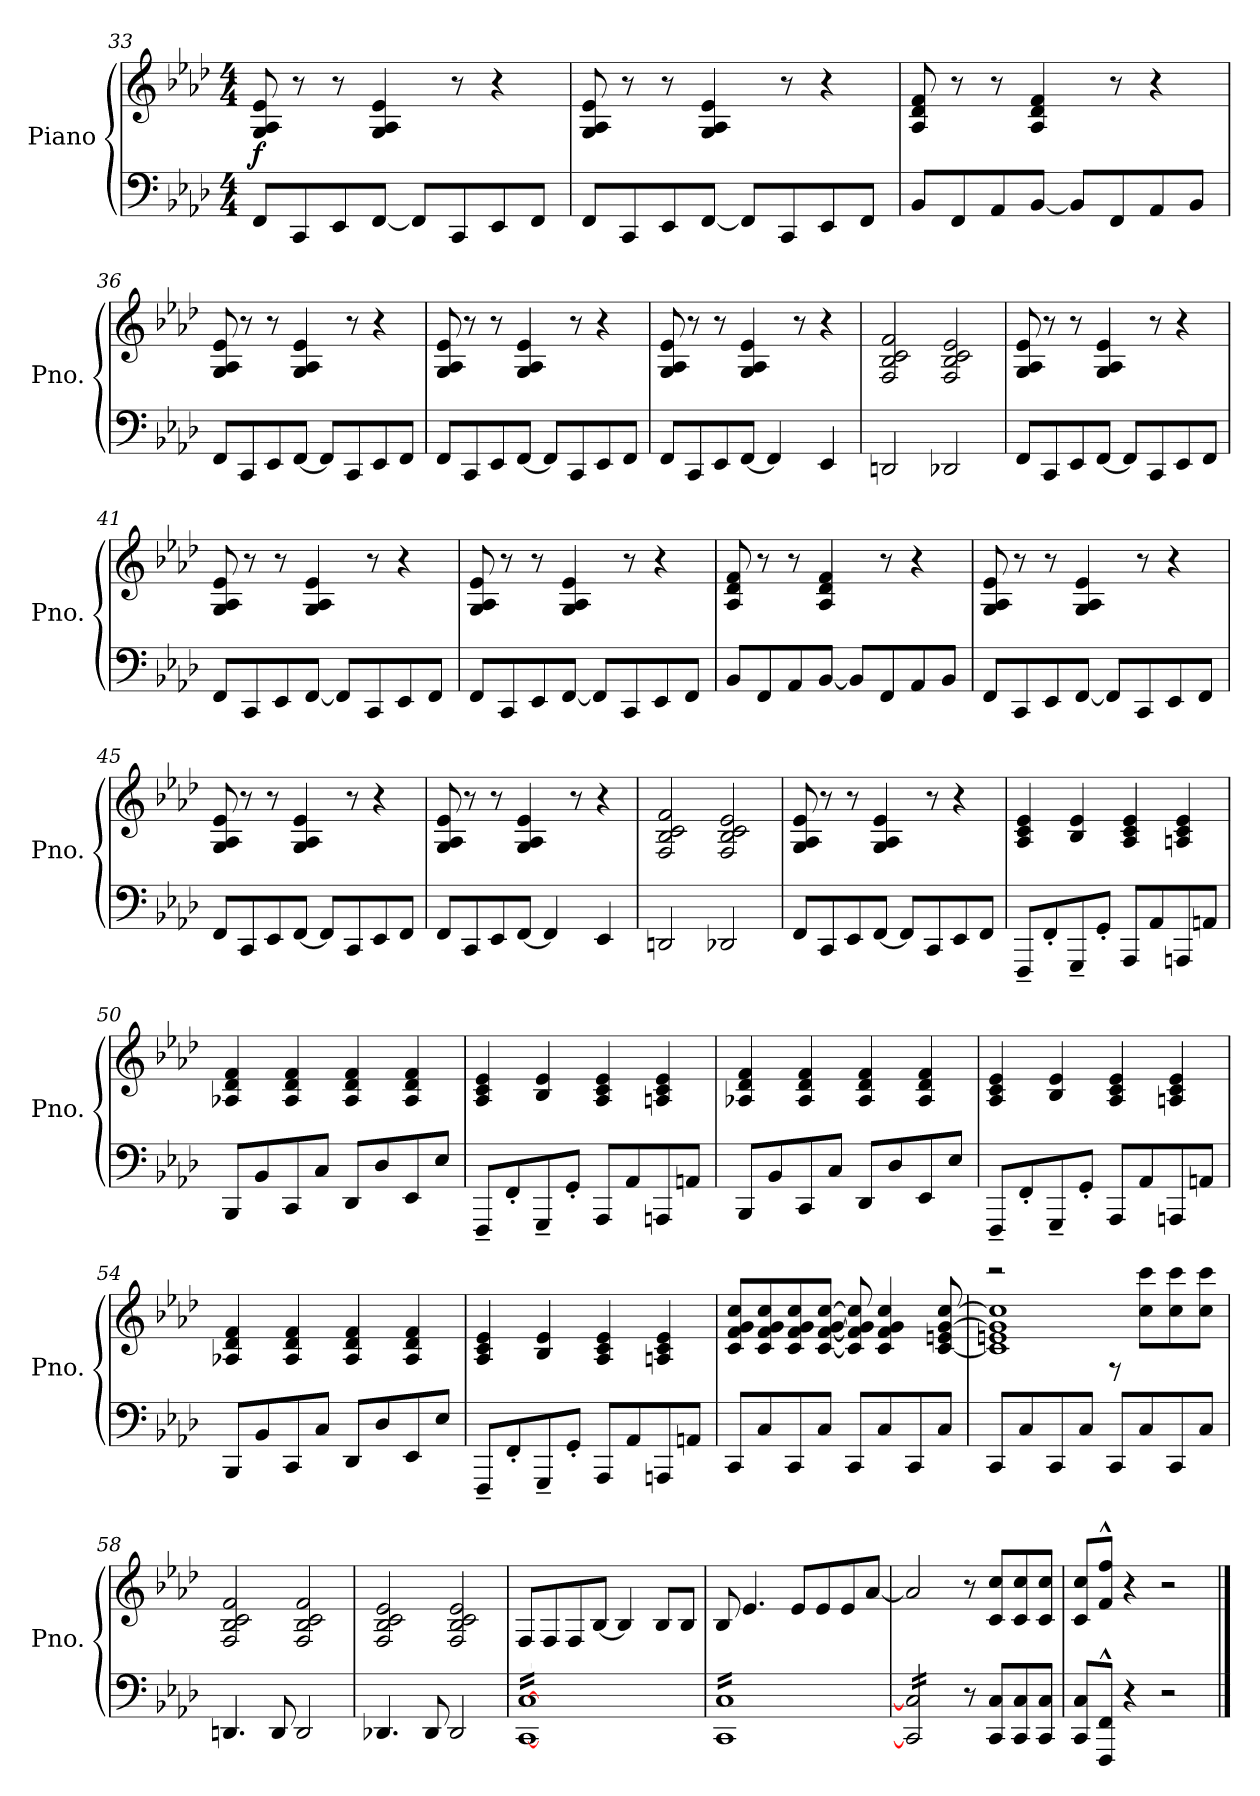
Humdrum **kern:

**kern	**kern	**dynam
*part1	*part1	*part1
*staff2	*staff1	*staff1/2
*I"Piano	*	*
*I'Pno.	*	*
!!LO:LB:g=z
*clefF4	*clefG2	*
*k[b-e-a-d-]	*k[b-e-a-d-]	*
*M4/4	*M4/4	*
=33	=33	=33
!	!	!LO:DY:a=2
8FF/L	8G/ 8A-/ 8e-/	f
8CC/	8r	.
8EE-/	8r	.
[8FF/J	4G/ 4A-/ 4e-/	.
8FF/L]	.	.
8CC/	8r	.
8EE-/	4r	.
8FF/J	.	.
=34	=34	=34
8FF/L	8G/ 8A-/ 8e-/	.
8CC/	8r	.
8EE-/	8r	.
[8FF/J	4G/ 4A-/ 4e-/	.
8FF/L]	.	.
8CC/	8r	.
8EE-/	4r	.
8FF/J	.	.
=35	=35	=35
8BB-/L	8A-/ 8d-/ 8f/	.
8FF/	8r	.
8AA-/	8r	.
[8BB-/J	4A-/ 4d-/ 4f/	.
8BB-/L]	.	.
8FF/	8r	.
8AA-/	4r	.
8BB-/J	.	.
=36	=36	=36
8FF/L	8G/ 8A-/ 8e-/	.
8CC/	8r	.
8EE-/	8r	.
[8FF/J	4G/ 4A-/ 4e-/	.
8FF/L]	.	.
8CC/	8r	.
8EE-/	4r	.
8FF/J	.	.
!!LO:LB:g=z
=37	=37	=37
8FF/L	8G/ 8A-/ 8e-/	.
8CC/	8r	.
8EE-/	8r	.
[8FF/J	4G/ 4A-/ 4e-/	.
8FF/L]	.	.
8CC/	8r	.
8EE-/	4r	.
8FF/J	.	.
=38	=38	=38
8FF/L	8G/ 8A-/ 8e-/	.
8CC/	8r	.
8EE-/	8r	.
[8FF/J	4G/ 4A-/ 4e-/	.
4FF/]	.	.
.	8r	.
4EE-/	4r	.
=39	=39	=39
2DDn/	2F/ 2B-/ 2c/ 2f/	.
2DD-X/	2F/ 2B-/ 2c/ 2e-/	.
=40	=40	=40
8FF/L	8G/ 8A-/ 8e-/	.
8CC/	8r	.
8EE-/	8r	.
[8FF/J	4G/ 4A-/ 4e-/	.
8FF/L]	.	.
8CC/	8r	.
8EE-/	4r	.
8FF/J	.	.
=41	=41	=41
8FF/L	8G/ 8A-/ 8e-/	.
8CC/	8r	.
8EE-/	8r	.
[8FF/J	4G/ 4A-/ 4e-/	.
8FF/L]	.	.
8CC/	8r	.
8EE-/	4r	.
8FF/J	.	.
!!LO:LB:g=z
=42	=42	=42
8FF/L	8G/ 8A-/ 8e-/	.
8CC/	8r	.
8EE-/	8r	.
[8FF/J	4G/ 4A-/ 4e-/	.
8FF/L]	.	.
8CC/	8r	.
8EE-/	4r	.
8FF/J	.	.
=43	=43	=43
8BB-/L	8A-/ 8d-/ 8f/	.
8FF/	8r	.
8AA-/	8r	.
[8BB-/J	4A-/ 4d-/ 4f/	.
8BB-/L]	.	.
8FF/	8r	.
8AA-/	4r	.
8BB-/J	.	.
=44	=44	=44
8FF/L	8G/ 8A-/ 8e-/	.
8CC/	8r	.
8EE-/	8r	.
[8FF/J	4G/ 4A-/ 4e-/	.
8FF/L]	.	.
8CC/	8r	.
8EE-/	4r	.
8FF/J	.	.
=45	=45	=45
8FF/L	8G/ 8A-/ 8e-/	.
8CC/	8r	.
8EE-/	8r	.
[8FF/J	4G/ 4A-/ 4e-/	.
8FF/L]	.	.
8CC/	8r	.
8EE-/	4r	.
8FF/J	.	.
!!LO:PB:g=z
=46	=46	=46
8FF/L	8G/ 8A-/ 8e-/	.
8CC/	8r	.
8EE-/	8r	.
[8FF/J	4G/ 4A-/ 4e-/	.
4FF/]	.	.
.	8r	.
4EE-/	4r	.
=47	=47	=47
2DDn/	2F/ 2B-/ 2c/ 2f/	.
2DD-X/	2F/ 2B-/ 2c/ 2e-/	.
=48	=48	=48
8FF/L	8G/ 8A-/ 8e-/	.
8CC/	8r	.
8EE-/	8r	.
[8FF/J	4G/ 4A-/ 4e-/	.
8FF/L]	.	.
8CC/	8r	.
8EE-/	4r	.
8FF/J	.	.
=49	=49	=49
8FFF~/L	4A-/ 4c/ 4e-/	.
8FF'/	.	.
8GGG~/	4B-/ 4e-/	.
8GG'/J	.	.
8AAA-/L	4A-/ 4c/ 4e-/	.
8AA-/	.	.
8AAAn/	4An/ 4c/ 4e-/	.
8AAn/J	.	.
=50	=50	=50
8BBB-/L	4A-X/ 4d-/ 4f/	.
8BB-/	.	.
8CC/	4A-/ 4d-/ 4f/	.
8C/J	.	.
8DD-/L	4A-/ 4d-/ 4f/	.
8D-/	.	.
8EE-/	4A-/ 4d-/ 4f/	.
8E-/J	.	.
!!LO:LB:g=z
=51	=51	=51
8FFF~/L	4A-/ 4c/ 4e-/	.
8FF'/	.	.
8GGG~/	4B-/ 4e-/	.
8GG'/J	.	.
8AAA-/L	4A-/ 4c/ 4e-/	.
8AA-/	.	.
8AAAn/	4An/ 4c/ 4e-/	.
8AAn/J	.	.
=52	=52	=52
8BBB-/L	4A-X/ 4d-/ 4f/	.
8BB-/	.	.
8CC/	4A-/ 4d-/ 4f/	.
8C/J	.	.
8DD-/L	4A-/ 4d-/ 4f/	.
8D-/	.	.
8EE-/	4A-/ 4d-/ 4f/	.
8E-/J	.	.
=53	=53	=53
8FFF~/L	4A-/ 4c/ 4e-/	.
8FF'/	.	.
8GGG~/	4B-/ 4e-/	.
8GG'/J	.	.
8AAA-/L	4A-/ 4c/ 4e-/	.
8AA-/	.	.
8AAAn/	4An/ 4c/ 4e-/	.
8AAn/J	.	.
=54	=54	=54
8BBB-/L	4A-X/ 4d-/ 4f/	.
8BB-/	.	.
8CC/	4A-/ 4d-/ 4f/	.
8C/J	.	.
8DD-/L	4A-/ 4d-/ 4f/	.
8D-/	.	.
8EE-/	4A-/ 4d-/ 4f/	.
8E-/J	.	.
!!LO:LB:g=z
=55	=55	=55
8FFF~/L	4A-/ 4c/ 4e-/	.
8FF'/	.	.
8GGG~/	4B-/ 4e-/	.
8GG'/J	.	.
8AAA-/L	4A-/ 4c/ 4e-/	.
8AA-/	.	.
8AAAn/	4An/ 4c/ 4e-/	.
8AAn/J	.	.
=56	=56	=56
8CC/L	8c/ 8f/ 8g/ 8cc/L	.
8C/	8c/ 8f/ 8g/ 8cc/	.
8CC/	8c/ 8f/ 8g/ 8cc/	.
8C/J	[8c/ [8f/ [8g/ [8cc/J	.
8CC/L	8c/] 8f/] 8g/] 8cc/]	.
8C/	4c/ 4f/ 4g/ 4cc/	.
8CC/	.	.
8C/J	[8c/ 8en/ [8g/ [8cc/	.
=57	=57	=57
*	*^	*
8CC/L	1c] 1en 1g] 1cc]	2rccc	.
8C/	.	.	.
8CC/	.	.	.
8C/J	.	.	.
8CC/L	.	8r	.
8C/	.	8cc\ 8ccc\L	.
8CC/	.	8cc\ 8ccc\	.
8C/J	.	8cc\ 8ccc\J	.
*	*v	*v	*
=58	=58	=58
4.DDn/	2F/ 2B-/ 2c/ 2f/	.
8DD/	.	.
2DD/	2F/ 2B-/ 2c/ 2f/	.
!!LO:LB:g=z
=59	=59	=59
4.DD-X/	2F/ 2B-/ 2c/ 2e-/	.
8DD-/	.	.
2DD-/	2F/ 2B-/ 2c/ 2e-/	.
=60	=60	=60
*tremolo	*	*
[16CC [16CLL	8F/L	.
16CC 16C	.	.
16CC 16C	8F/	.
16CC 16C	.	.
16CC 16C	8F/	.
16CC 16C	.	.
16CC 16C	[8B-/J	.
16CC 16C	.	.
16CC 16C	4B-/]	.
16CC 16C	.	.
16CC 16C	.	.
16CC 16C	.	.
16CC 16C	8B-/L	.
16CC 16C	.	.
16CC 16C	8B-/J	.
16CC 16CJJ	.	.
=61	=61	=61
16CC 16CLL	8B-/	.
16CC 16C	.	.
16CC 16C	4.e-/	.
16CC 16C	.	.
16CC 16C	.	.
16CC 16C	.	.
16CC 16C	.	.
16CC 16C	.	.
16CC 16C	8e-/L	.
16CC 16C	.	.
16CC 16C	8e-/	.
16CC 16C	.	.
16CC 16C	8e-/	.
16CC 16C	.	.
16CC 16C	[8a-/J	.
16CC 16CJJ	.	.
=62	=62	=62
16CC/] 16C/]LL	2a-/]	.
16CC/ 16C/	.	.
16CC/ 16C/	.	.
16CC/ 16C/	.	.
16CC/ 16C/	.	.
16CC/ 16C/	.	.
16CC/ 16C/	.	.
16CC/ 16C/JJ	.	.
*Xtremolo	*	*
8r	8r	.
8CC/ 8C/L	8c/ 8cc/L	.
8CC/ 8C/	8c/ 8cc/	.
8CC/ 8C/J	8c/ 8cc/J	.
=63	=63	=63
8CC/ 8C/L	8c/ 8cc/L	.
8FFF/^^ 8FF/^^J	8f/^^ 8ff/^^J	.
4r	4r	.
2r	2r	.
==	==	==
*-	*-	*-
